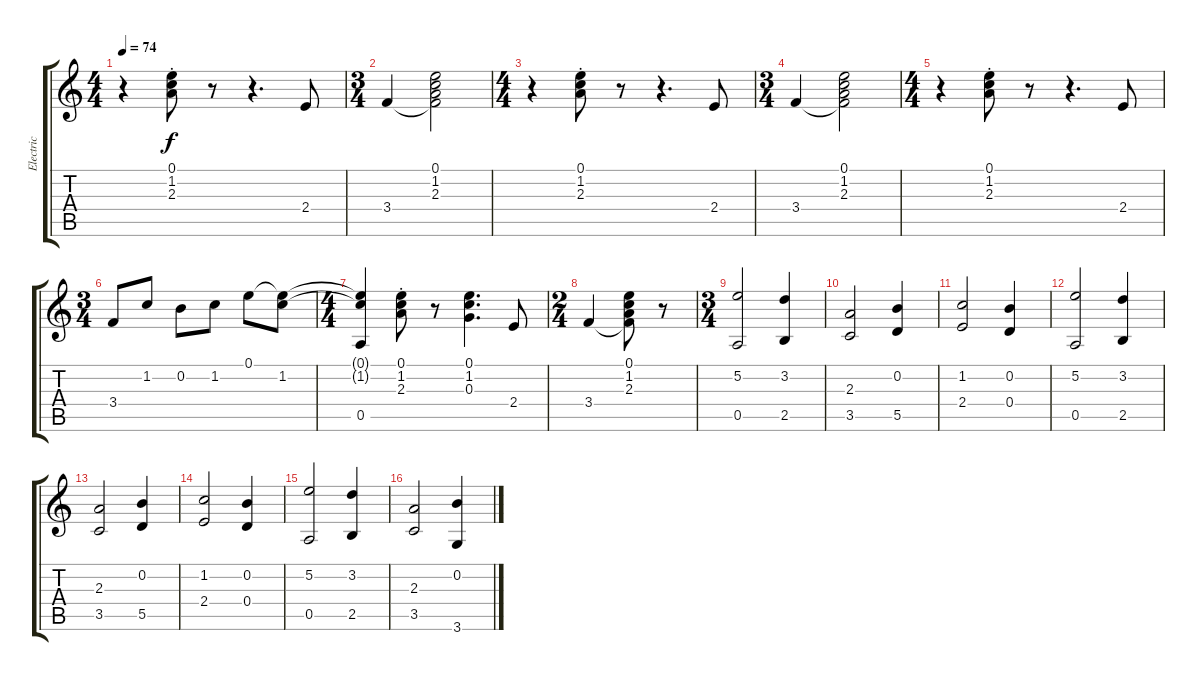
\track ("Electric" "Electric") {instrument overdrivenguitar}
\staff {score tabs}
\tuning (E4 B3 G3 D3 A2 E2) {hide}
\ts (4 4)
\tempo 74
\clef g2
\ks c
r.4{dy f} (0.1{st} 1.2{st} 2.3{st}).8 r.8 r.4{d} 2.4.8 |
\ts (3 4)
3.4.4 (0.1 1.2 2.3 3.4{t}).2 |
\ts (4 4)
r.4 (0.1{st} 1.2{st} 2.3{st}).8 r.8 r.4{d} 2.4.8 |
\ts (3 4)
3.4.4 (0.1 1.2 2.3 3.4{t}).2 |
\ts (4 4)
r.4 (0.1{st} 1.2{st} 2.3{st}).8 r.8 r.4{d} 2.4.8 |
\ts (3 4)
3.4.8 1.2.8 0.2.8 1.2.8 0.1.8 (0.1{t} 1.2).8 |
\ts (4 4)
(0.1{t} 1.2{t} 0.5).4 (0.1{st} 1.2{st} 2.3{st}).8 r.8 (0.1 1.2 0.3).4{d} 2.4.8 |
\ts (2 4)
3.4.4 (0.1 1.2 2.3 3.4{t}).8 r.8 |
\ts (3 4)
(5.2 0.5).2 (3.2 2.5).4 |
(2.3 3.5).2 (0.2 5.5).4 |
(1.2 2.4).2 (0.2 0.4).4 |
(5.2 0.5).2 (3.2 2.5).4 |
(2.3 3.5).2 (0.2 5.5).4 |
(1.2 2.4).2 (0.2 0.4).4 |
(5.2 0.5).2 (3.2 2.5).4 |
(2.3 3.5).2 (0.2 3.6).4
